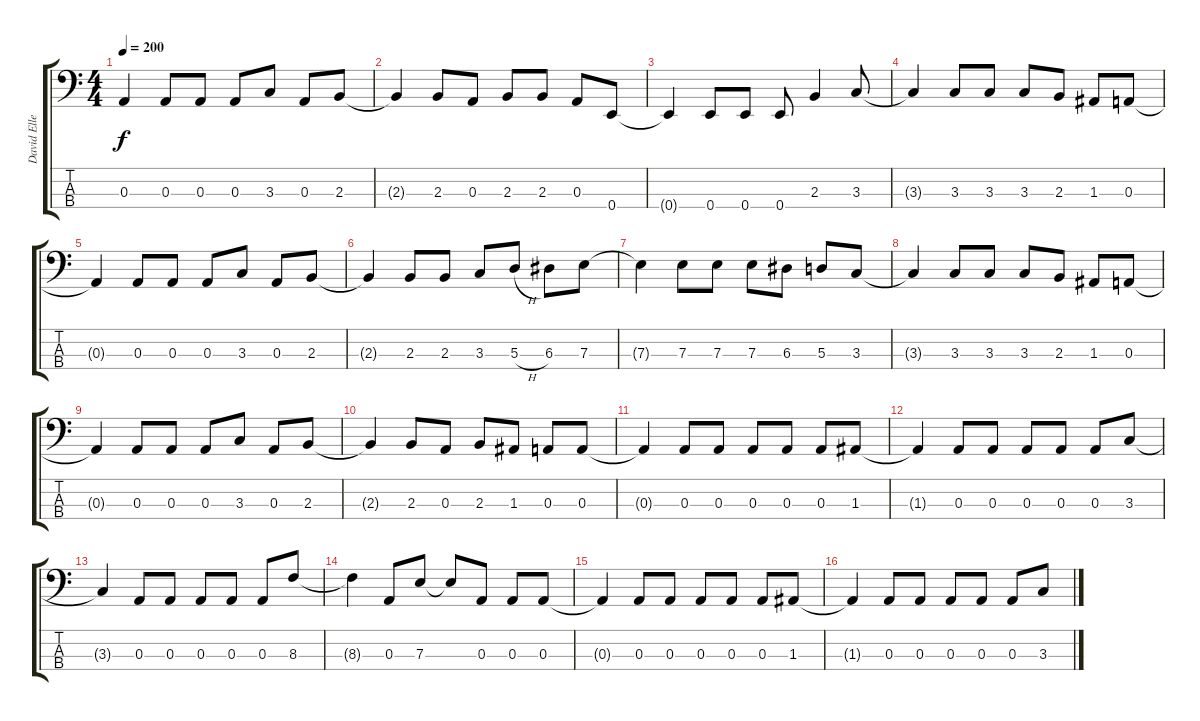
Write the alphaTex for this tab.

\track ("David Ellefson" "David Elle") {instrument electricbasspick}
\staff {score tabs}
\tuning (G2 D2 A1 E1) {hide}
\ts (4 4)
\tempo 200
\clef f4
\ks c
0.3{t}.4{dy f} 0.3.8 0.3.8 0.3.8 3.3.8 0.3.8 2.3.8 |
2.3{t}.4 2.3.8 0.3.8 2.3.8 2.3.8 0.3.8 0.4.8 |
0.4{t}.4 0.4.8 0.4.8 0.4.8 2.3.4 3.3.8 |
3.3{t}.4 3.3.8 3.3.8 3.3.8 2.3.8 1.3.8 0.3.8 |
0.3{t}.4 0.3.8 0.3.8 0.3.8 3.3.8 0.3.8 2.3.8 |
2.3{t}.4 2.3.8 2.3.8 3.3.8 5.3{h}.8 6.3.8 7.3.8 |
7.3{t}.4 7.3.8 7.3.8 7.3.8 6.3.8 5.3.8 3.3.8 |
3.3{t}.4 3.3.8 3.3.8 3.3.8 2.3.8 1.3.8 0.3.8 |
0.3{t}.4 0.3.8 0.3.8 0.3.8 3.3.8 0.3.8 2.3.8 |
2.3{t}.4 2.3.8 0.3.8 2.3.8 1.3.8 0.3.8 0.3.8 |
0.3{t}.4 0.3.8 0.3.8 0.3.8 0.3.8 0.3.8 1.3.8 |
1.3{t}.4 0.3.8 0.3.8 0.3.8 0.3.8 0.3.8 3.3.8 |
3.3{t}.4 0.3.8 0.3.8 0.3.8 0.3.8 0.3.8 8.3.8 |
8.3{t}.4 0.3.8 7.3.8 7.3{t}.8 0.3.8 0.3.8 0.3.8 |
0.3{t}.4 0.3.8 0.3.8 0.3.8 0.3.8 0.3.8 1.3.8 |
1.3{t}.4 0.3.8 0.3.8 0.3.8 0.3.8 0.3.8 3.3.8
